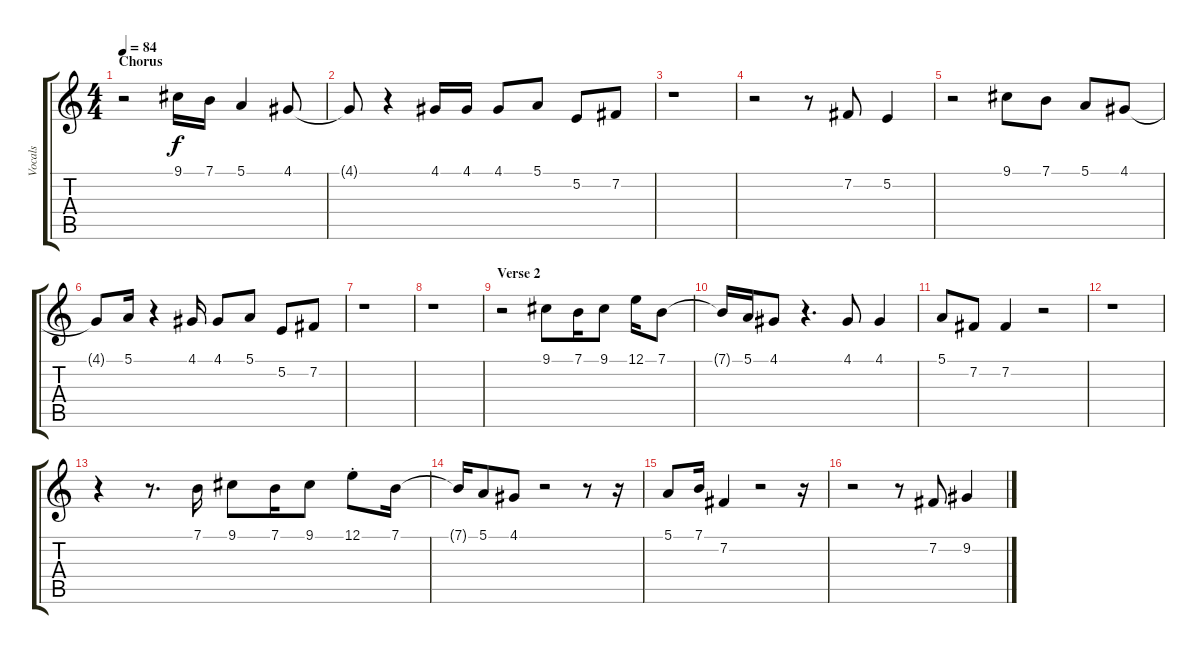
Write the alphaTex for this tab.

\track ("Vocals" "Vocals") {instrument trombone}
\staff {score tabs}
\tuning (E4 B3 G3 D3 A2 E2) {hide}
\ts (4 4)
\section ("" "Chorus")
\tempo 84
\clef g2
\ks c
r.2{dy f} 9.1.16 7.1.16 5.1.4 4.1.8 |
4.1{t}.8 r.4 4.1.16 4.1.16 4.1.8 5.1.8 5.2.8 7.2.8 |
r.1 |
r.2 r.8 7.2.8 5.2.4 |
r.2 9.1.8 7.1.8 5.1.8 4.1.8 |
4.1{t}.8 5.1.16 r.4 4.1.16 4.1.8 5.1.8 5.2.8 7.2.8 |
r.1 |
r.1 |
\section ("" "Verse 2")
r.2 9.1.8 7.1.16 9.1.8 12.1.16 7.1.8 |
7.1{t}.16 5.1.16 4.1.8 r.4{d} 4.1.8 4.1.4 |
5.1.8 7.2.8 7.2.4 r.2 |
r.1 |
r.4 r.8{d} 7.1.16 9.1.8 7.1.16 9.1.8 12.1{st}.8 7.1.16 |
7.1{t}.16 5.1.8 4.1.8 r.2 r.8 r.16 |
5.1.8 7.1.16 7.2.4 r.2 r.16 |
r.2 r.8 7.2.8 9.2.4
